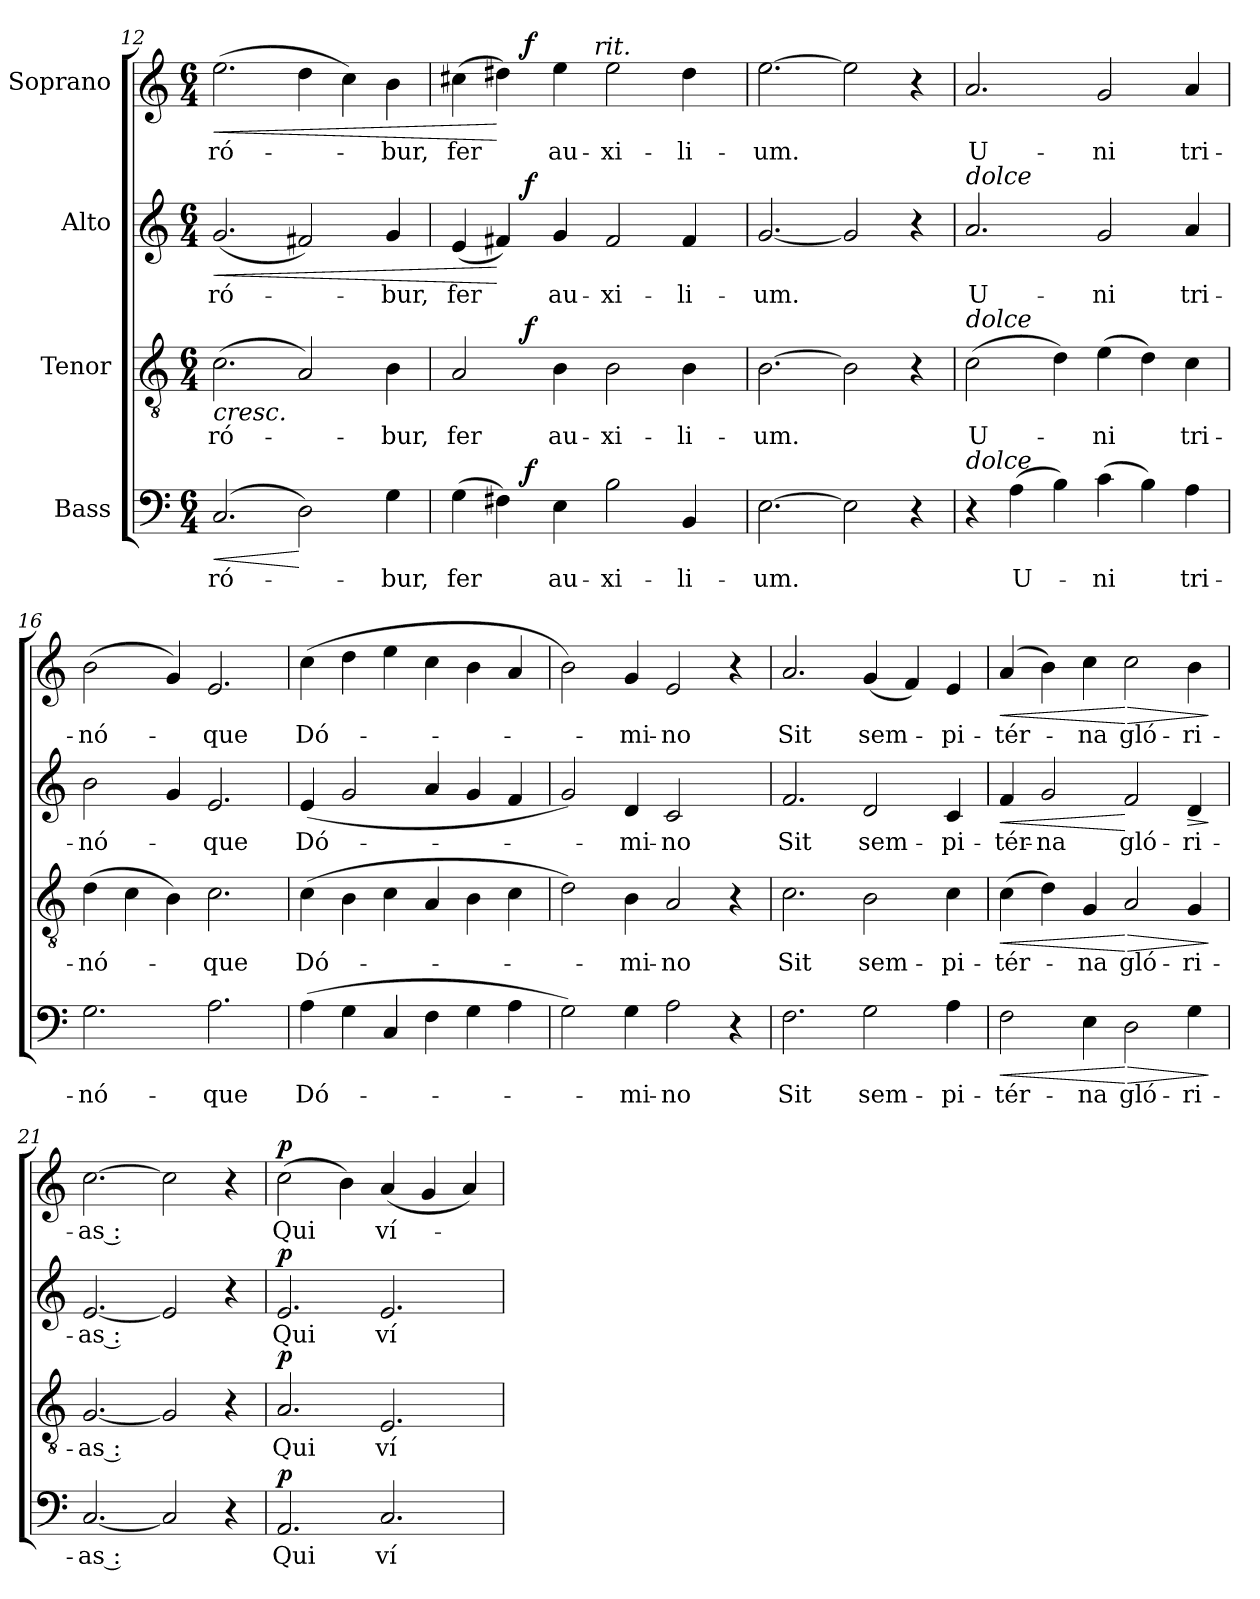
**kern	**text	**dynam	**kern	**text	**dynam	**kern	**text	**dynam	**kern	**text	**dynam
*part4	*part4	*part4	*part3	*part3	*part3	*part2	*part2	*part2	*part1	*part1	*part1
*staff4	*staff4	*staff4	*staff3	*staff3	*staff3	*staff2	*staff2	*staff2	*staff1	*staff1	*staff1
*I"Bass	*	*	*I"Tenor	*	*	*I"Alto	*	*	*I"Soprano	*	*
*clefF4	*	*	*clefGv2	*	*	*clefG2	*	*	*clefG2	*	*
*k[]	*	*	*k[]	*	*	*k[]	*	*	*k[]	*	*
*C:	*	*	*C:	*	*	*C:	*	*	*C:	*	*
*M6/4	*	*	*M6/4	*	*	*M6/4	*	*	*M6/4	*	*
=12	=12	=12	=12	=12	=12	=12	=12	=12	=12	=12	=12
!	!LO:LY:b	!LO:HP:b	!	!LO:LY:b	!LO:HP:b	!	!LO:LY:b	!LO:HP:b	!	!LO:LY:b	!LO:HP:b
(2.C/	ró-	<	(>2.c\	ró-	<	(<2.g/	ró-	<	(>2.ee\	ró-	<
2D\)	.	[	2A/)	.	.	2f#X/)	.	.	4dd\	.	.
.	.	.	.	.	.	.	.	.	4cc\)	.	.
!	!LO:LY:b	!	!	!LO:LY:b	!	!	!LO:LY:b	!	!	!LO:LY:b	!
4G\	-bur,	.	4B\	-bur,	.	4g/	-bur,	.	4b\	-bur,	.
=13	=13	=13	=13	=13	=13	=13	=13	=13	=13	=13	=13
!	!LO:LY:b	!	!	!LO:LY:b	!	!	!LO:LY:b	!	!	!LO:LY:b	!
*^	*	*	*^	*	*	*^	*	*	*^	*	*
*	*	*	*	*	*	*	*	*	*	*	*	*	*^	*	*
(>4G\	4.ryy	fer	.	2A/	4.ryy	fer	.	(<4e/	4.ryy	fer	.	(>4cc#X\	4.ryy	2ryy	fer	.
4F#X\)	.	.	.	.	.	.	.	4f#X/)	.	.	[	4dd#X\)	.	.	.	[
!	!	!	!LO:DY:a	!	!	!	!LO:DY:a	!	!	!	!LO:DY:a	!	!	!	!	!LO:DY:a
.	1ryy	.	f	.	1ryy	.	f	.	1ryy	.	f	.	1ryy	.	.	f
!	!	!LO:LY:b	!	!	!	!LO:LY:b	!	!	!	!LO:LY:b	!	!	!	!	!LO:LY:b	!
4E\	.	au-	.	4B\	.	au-	[	4g/	.	au-	.	4ee\	.	8..ryy	au-	.
!	!	!	!	!	!	!	!	!	!	!	!	!	!	!LO:TX:a:i:t=rit.	!	!
.	.	.	.	.	.	.	.	.	.	.	.	.	.	2ryy	.	.
!	!	!LO:LY:b:rj	!	!	!	!LO:LY:b:rj	!	!	!	!LO:LY:b:rj	!	!	!	!	!LO:LY:b:rj	!
2B\	.	-xi-	.	2B\	.	-xi-	.	2f#/	.	-xi-	.	2ee\	.	.	-xi-	.
.	.	.	.	.	.	.	.	.	.	.	.	.	.	4ryy	.	.
!	!	!LO:LY:b	!	!	!	!LO:LY:b	!	!	!	!LO:LY:b	!	!	!	!	!LO:LY:b	!
4BB/	.	-li-	.	4B\	.	-li-	.	4f#/	.	-li-	.	4dd#\	.	.	-li-	.
.	8ryy	.	.	.	8ryy	.	.	.	8ryy	.	.	.	8ryy	.	.	.
.	.	.	.	.	.	.	.	.	.	.	.	.	.	32ryy	.	.
=14	=14	=14	=14	=14	=14	=14	=14	=14	=14	=14	=14	=14	=14	=14	=14	=14
!	!	!LO:LY:b	!	!	!	!LO:LY:b	!	!	!	!LO:LY:b	!	!	!	!	!LO:LY:b	!
*v	*v	*	*	*	*	*	*	*v	*v	*	*	*v	*v	*v	*	*
*	*	*	*v	*v	*	*	*	*	*	*	*	*
[>2.E\	-um.	.	[>2.B\	-um.	.	[<2.g/	-um.	.	[>2.ee\	-um.	.
2E\]	.	.	2B\]	.	.	2g/]	.	.	2ee\]	.	.
4r	.	.	4r	.	.	4r	.	.	4r	.	.
!!LO:PB:g=z
=15	=15	=15	=15	=15	=15	=15	=15	=15	=15	=15	=15
!	!	!	!	!	!	!LO:TX:a:i:t=dolce	!	!	!	!	!
!	!	!	!LO:TX:a:i:t=dolce	!	!	!	!	!	!	!	!
!LO:TX:a:i:t=dolce	!	!	!	!	!	!	!	!	!	!	!
!	!	!	!	!LO:LY:b	!	!	!LO:LY:b	!	!	!LO:LY:b	!
4r	.	.	(>2c\	U-	.	2.a/	U-	.	2.a/	U-	.
!	!LO:LY:b	!	!	!	!	!	!	!	!	!	!
(>4A\	U-	.	.	.	.	.	.	.	.	.	.
4B\)	.	.	4d\)	.	.	.	.	.	.	.	.
!	!LO:LY:b	!	!	!LO:LY:b	!	!	!LO:LY:b	!	!	!LO:LY:b	!
(>4c\	-ni	.	(>4e\	-ni	.	2g/	-ni	.	2g/	-ni	.
4B\)	.	.	4d\)	.	.	.	.	.	.	.	.
!	!LO:LY:b	!	!	!LO:LY:b	!	!	!LO:LY:b	!	!	!LO:LY:b	!
4A\	tri-	.	4c\	tri-	.	4a/	tri-	.	4a/	tri-	.
=16	=16	=16	=16	=16	=16	=16	=16	=16	=16	=16	=16
!	!LO:LY:b	!	!	!LO:LY:b	!	!	!LO:LY:b	!	!	!LO:LY:b	!
2.G\	-nó-	.	(>4d\	-nó-	.	2b\	-nó-	.	(>2b\	-nó-	.
.	.	.	4c\	.	.	.	.	.	.	.	.
.	.	.	4B\)	.	.	4g/	.	.	4g/)	.	.
!	!LO:LY:b	!	!	!LO:LY:b	!	!	!LO:LY:b	!	!	!LO:LY:b	!
2.A\	-que	.	2.c\	-que	.	2.e/	-que	.	2.e/	-que	.
=17	=17	=17	=17	=17	=17	=17	=17	=17	=17	=17	=17
!	!LO:LY:b	!	!	!LO:LY:b	!	!	!LO:LY:b	!	!	!LO:LY:b	!
(>4A\	Dó-	.	(>4c\	Dó-	.	(<4e/	Dó-	.	(>4cc\	Dó-	.
4G\	.	.	4B\	.	.	2g/	.	.	4dd\	.	.
4C/	.	.	4c\	.	.	.	.	.	4ee\	.	.
4F\	.	.	4A/	.	.	4a/	.	.	4cc\	.	.
4G\	.	.	4B\	.	.	4g/	.	.	4b\	.	.
4A\	.	.	4c\	.	.	4f/	.	.	4a/	.	.
=18	=18	=18	=18	=18	=18	=18	=18	=18	=18	=18	=18
2G\)	.	.	2d\)	.	.	2g/)	.	.	2b\)	.	.
!	!LO:LY:b	!	!	!LO:LY:b	!	!	!LO:LY:b	!	!	!LO:LY:b	!
4G\	-mi-	.	4B\	-mi-	.	4d/	-mi-	.	4g/	-mi-	.
!	!LO:LY:b:rj	!	!	!LO:LY:b:rj	!	!	!LO:LY:b:rj	!	!	!LO:LY:b:rj	!
2A\	-no	.	2A/	-no	.	2c/	-no	.	2e/	-no	.
4r	.	.	4r	.	.	4ryy	.	.	4r	.	.
=19	=19	=19	=19	=19	=19	=19	=19	=19	=19	=19	=19
!	!LO:LY:b	!	!	!LO:LY:b	!	!	!LO:LY:b	!	!	!LO:LY:b	!
2.F\	Sit	.	2.c\	Sit	.	2.f/	Sit	.	2.a/	Sit	.
!	!LO:LY:b	!	!	!LO:LY:b	!	!	!LO:LY:b	!	!	!LO:LY:b	!
2G\	sem-	.	2B\	sem-	.	2d/	sem-	.	(<4g/	sem-	.
.	.	.	.	.	.	.	.	.	4f/)	.	.
!	!LO:LY:b	!	!	!LO:LY:b	!	!	!LO:LY:b	!	!	!LO:LY:b	!
4A\	-pi-	.	4c\	-pi-	.	4c/	-pi-	.	4e/	-pi-	.
=20	=20	=20	=20	=20	=20	=20	=20	=20	=20	=20	=20
!	!LO:LY:b	!LO:HP:b	!	!LO:LY:b	!LO:HP:b	!	!LO:LY:b	!LO:HP:b	!	!LO:LY:b	!LO:HP:b
2F\	-tér-	<	(>4c\	-tér-	<	4f/	-tér-	<	(4a/	-tér-	<
!	!	!	!	!	!	!	!LO:LY:b:rj	!	!	!	!
.	.	.	4d\)	.	.	2g/	-na	.	4b\)	.	.
!	!LO:LY:b	!	!	!LO:LY:b	!	!	!	!	!	!LO:LY:b	!
4E\	-na	.	4G/	-na	.	.	.	.	4cc\	-na	.
!	!LO:LY:b	!LO:HP:n=1:b	!	!LO:LY:b	!LO:HP:n=1:b	!	!LO:LY:b	!	!	!LO:LY:b	!LO:HP:n=1:b
2D\	gló-	[ >	2A/	gló-	[ >	2f/	gló-	[	2cc\	gló-	[ >
!	!LO:LY:b:rj	!	!	!LO:LY:b:rj	!	!	!LO:LY:b:rj	!LO:HP:b	!	!LO:LY:b:rj	!
4G\	-ri-	.	4G/	-ri-	.	4d/	-ri-	>	4b\	-ri-	.
.	.	]	.	.	]	.	.	]	.	.	]
=21	=21	=21	=21	=21	=21	=21	=21	=21	=21	=21	=21
!	!LO:LY:b	!	!	!LO:LY:b	!	!	!LO:LY:b	!	!	!LO:LY:b	!
[<2.C/	-as :	.	[<2.G/	-as :	.	[<2.e/	-as :	.	[>2.cc\	-as :	.
2C/]	.	.	2G/]	.	.	2e/]	.	.	2cc\]	.	.
4r	.	.	4r	.	.	4r	.	.	4r	.	.
!!LO:LB:g=z
=22	=22	=22	=22	=22	=22	=22	=22	=22	=22	=22	=22
!	!LO:LY:b	!LO:DY:a	!	!LO:LY:b	!LO:DY:a	!	!LO:LY:b	!LO:DY:a	!	!LO:LY:b	!LO:DY:a
2.AA/	Qui	p	2.A/	Qui	p	2.e/	Qui	p	(>2cc\	Qui	p
.	.	.	.	.	.	.	.	.	4b\)	.	.
!	!LO:LY:b	!	!	!LO:LY:b	!	!	!LO:LY:b	!	!	!LO:LY:b	!
2.C/	ví-	.	2.E/	ví-	.	2.e/	ví-	.	(<4a/	ví-	.
.	.	.	.	.	.	.	.	.	4g/	.	.
.	.	.	.	.	.	.	.	.	4a/)	.	.
=	=	=	=	=	=	=	=	=	=	=	=
*-	*-	*-	*-	*-	*-	*-	*-	*-	*-	*-	*-
